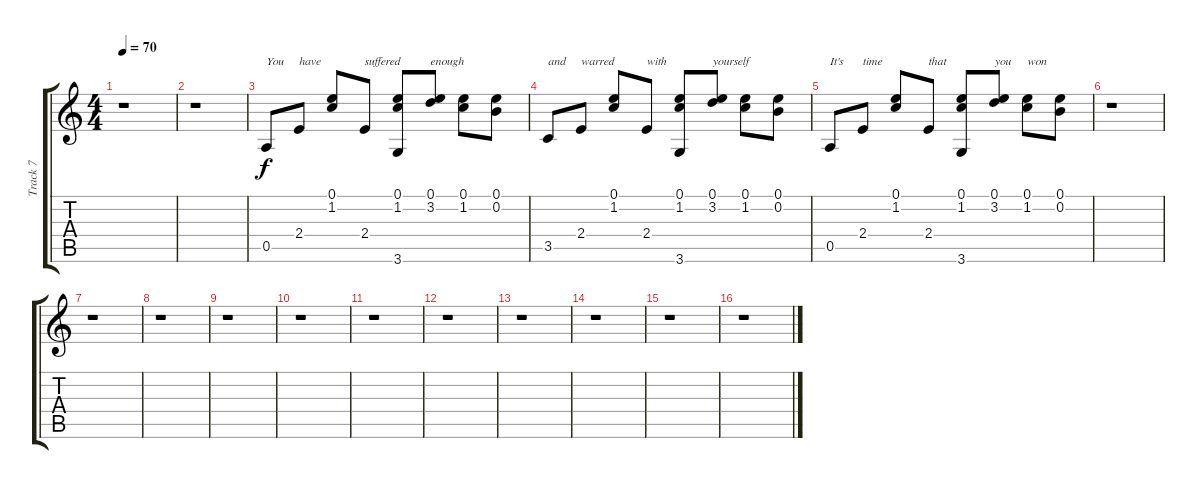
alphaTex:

\track ("Track 7" "Track 7") {instrument acousticguitarsteel}
\staff {score tabs}
\tuning (E4 B3 G3 D3 A2 E2) {hide}
\ts (4 4)
\tempo 70
\clef g2
\ks c
r.1{dy f} |
r.1 |
0.5.8{txt "You"} 2.4.8{txt "have"} (0.1 1.2).8 2.4.8{txt "suffered"} (0.1 1.2 3.6).8 (0.1 3.2).8{txt "enough"} (0.1 1.2).8 (0.1 0.2).8 |
3.5.8{txt "and"} 2.4.8{txt "warred"} (0.1 1.2).8 2.4.8{txt "with"} (0.1 1.2 3.6).8 (0.1 3.2).8{txt "yourself"} (0.1 1.2).8 (0.1 0.2).8 |
0.5.8{txt "It's"} 2.4.8{txt "time"} (0.1 1.2).8 2.4.8{txt "that"} (0.1 1.2 3.6).8 (0.1 3.2).8{txt "you"} (0.1 1.2).8{txt "won"} (0.1 0.2).8 |
r.1 |
r.1 |
r.1 |
r.1 |
r.1 |
r.1 |
r.1 |
r.1 |
r.1 |
r.1 |
r.1
